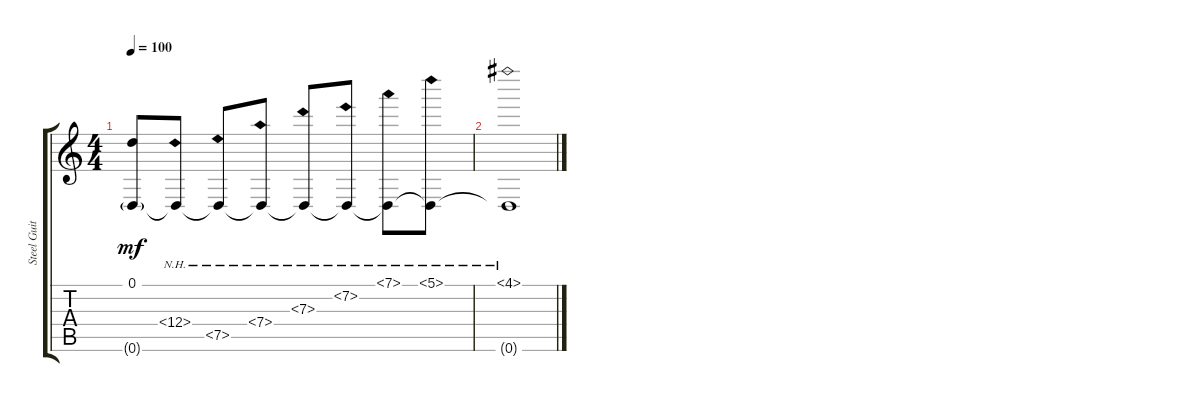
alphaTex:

\track ("Steel Guitar" "Steel Guit") {instrument acousticguitarsteel}
\staff {score tabs}
\tuning (D4 A3 G3 D3 A2 D2) {hide}
\ts (4 4)
\tempo 100
\clef g2
\ks c
(0.1 0.6{g}).8{dy mf} (12.4{nh} 0.6{t}).8 (7.5{nh} 0.6{t}).8 (7.4{nh} 0.6{t}).8 (7.3{nh} 0.6{t}).8 (7.2{nh} 0.6{t}).8 (7.1{nh} 0.6{t}).8 (5.1{nh} 0.6{t}).8 |
(4.1{nh} 0.6{t}).1
